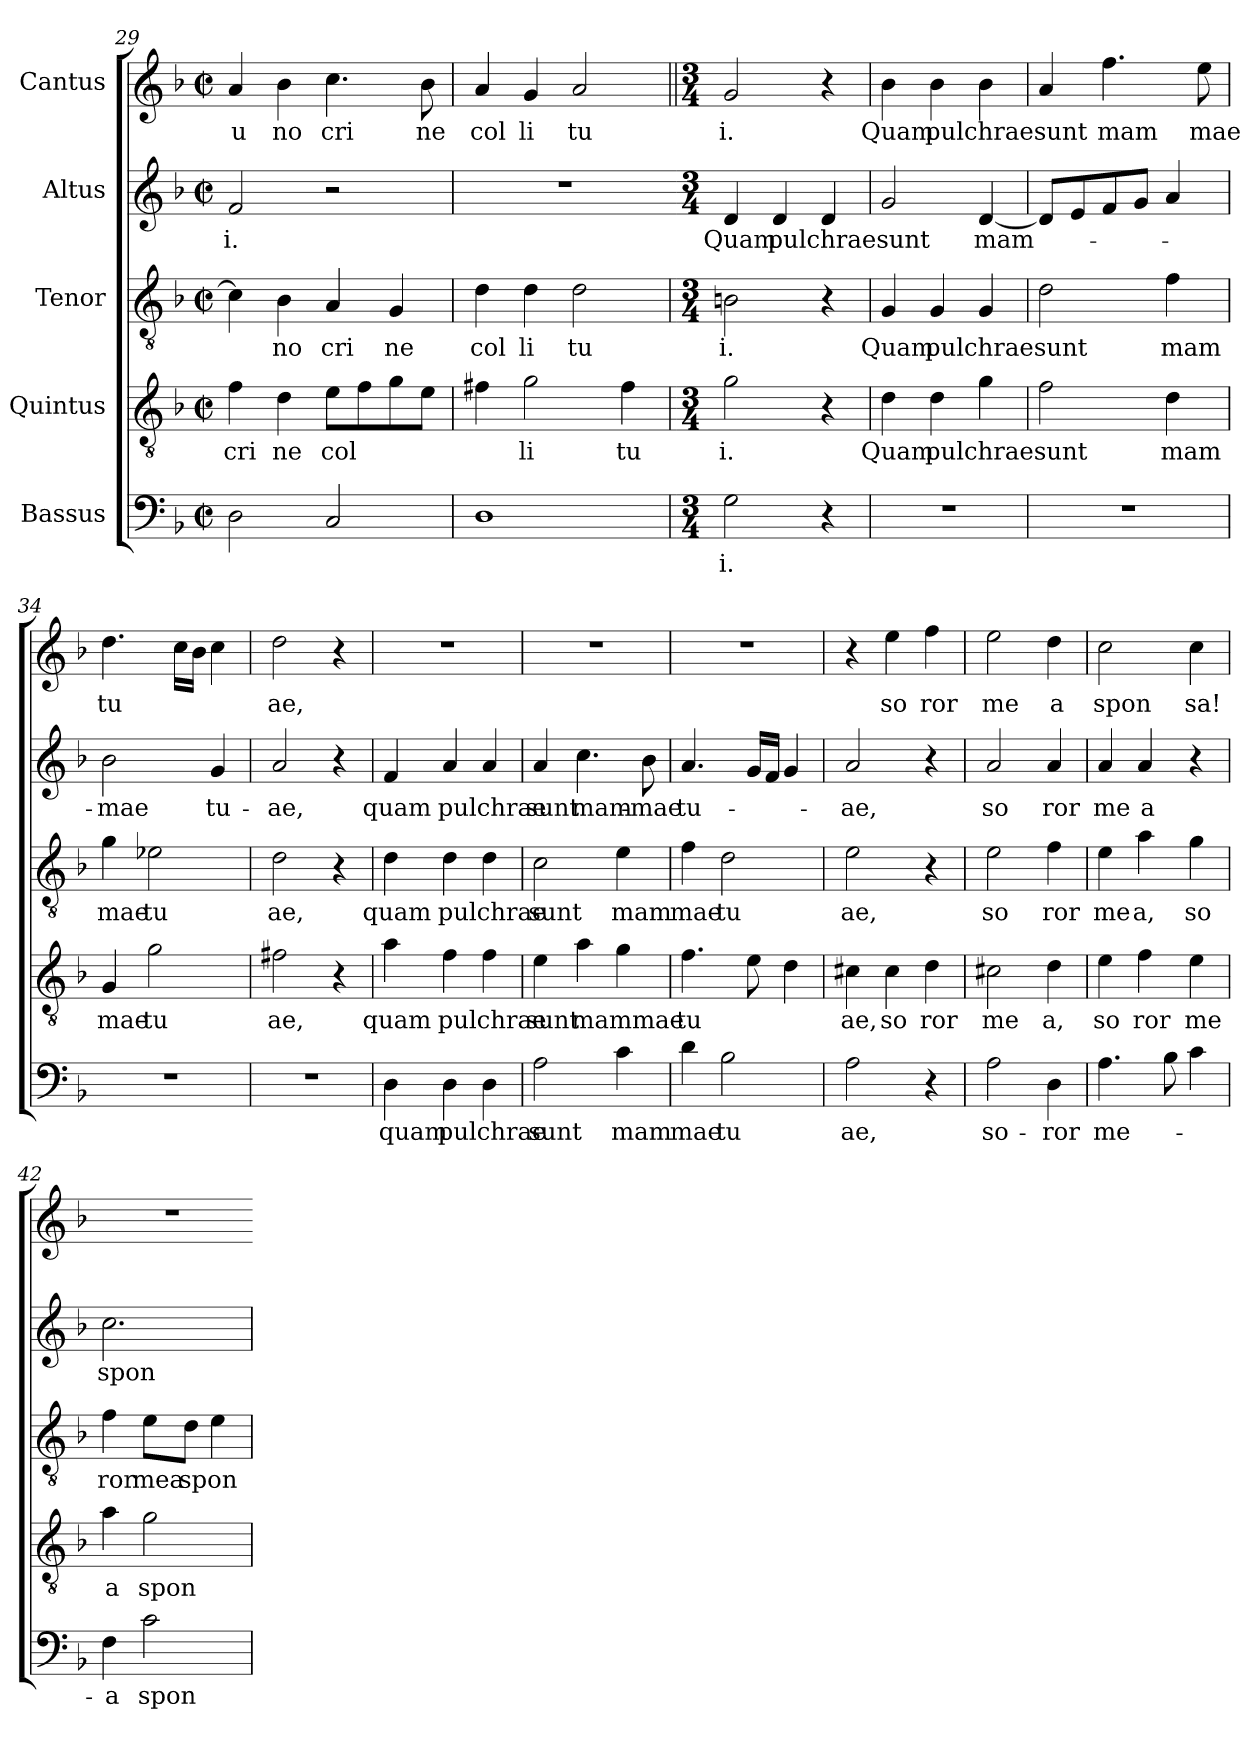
**kern	**text	**kern	**text	**kern	**text	**kern	**text	**kern	**text
*part5	*part5	*part4	*part4	*part3	*part3	*part2	*part2	*part1	*part1
*staff5	*staff5	*staff4	*staff4	*staff3	*staff3	*staff2	*staff2	*staff1	*staff1
*I"Bassus	*	*I"Quintus	*	*I"Tenor	*	*I"Altus	*	*I"Cantus	*
*clefF4	*	*clefGv2	*	*clefGv2	*	*clefG2	*	*clefG2	*
*k[b-]	*	*k[b-]	*	*k[b-]	*	*k[b-]	*	*k[b-]	*
*F:	*	*F:	*	*F:	*	*F:	*	*F:	*
*M2/2	*	*M2/2	*	*M2/2	*	*M2/2	*	*M2/2	*
*met(c|)	*	*met(c|)	*	*met(c|)	*	*met(c|)	*	*met(c|)	*
=29	=29	=29	=29	=29	=29	=29	=29	=29	=29
!	!	!	!LO:LY:b:cj	!	!	!	!LO:LY:b:cj	!	!LO:LY:b:cj
2D\	.	4f\	cri	4c\]	.	2f/	i.	4a/	u
!	!	!	!LO:LY:b:cj	!	!LO:LY:b:cj	!	!	!	!LO:LY:b:cj
.	.	4d\	ne	4B-\	no	.	.	4b-\	no
!	!	!	!LO:LY:b	!	!LO:LY:b:cj	!	!	!	!LO:LY:b:cj
2C/	.	8e\L	col	4A/	cri	2r	.	4.cc\	cri
.	.	8f\	.	.	.	.	.	.	.
!	!	!	!	!	!LO:LY:b:cj	!	!	!	!
.	.	8g\	.	4G/	ne	.	.	.	.
!	!	!	!	!	!	!	!	!	!LO:LY:b:cj
.	.	8e\J	.	.	.	.	.	8b-\	ne
=30	=30	=30	=30	=30	=30	=30	=30	=30	=30
!	!	!	!	!	!LO:LY:b:cj	!	!	!	!LO:LY:b:cj
1D	.	4f#\	.	4d\	col	1r	.	4a/	col
!	!	!	!LO:LY:b:cj	!	!LO:LY:b:cj	!	!	!	!LO:LY:b:cj
.	.	2g\	li	4d\	li	.	.	4g/	li
!	!	!	!	!	!LO:LY:b:cj	!	!	!	!LO:LY:b:cj
.	.	.	.	2d\	tu	.	.	2a/	tu
!	!	!	!LO:LY:b:cj	!	!	!	!	!	!
.	.	4f#\	tu	.	.	.	.	.	.
=31	=31||	=31	=31||	=31	=31||	=31	=31||	=31||	=31||
*M3/4	*	*M3/4	*	*M3/4	*	*M3/4	*	*M3/4	*
!	!LO:LY:b:cj	!	!LO:LY:b:cj	!	!LO:LY:b:cj	!	!LO:LY:b:cj	!	!LO:LY:b:cj
2G\	i.	2g\	i.	2Bn\	i.	4d/	Quam	2g/	i.
!	!	!	!	!	!	!	!LO:LY:b	!	!
.	.	.	.	.	.	4d/	pulchrae	.	.
4r	.	4r	.	4r	.	4d/	.	4r	.
!!LO:LB:g=z
=32	=32	=32	=32	=32	=32	=32	=32	=32	=32
!LO:N:vis=1	!	!	!LO:LY:b:cj	!	!LO:LY:b:cj	!	!LO:LY:b:cj	!	!LO:LY:b:cj
2.r	.	4d\	Quam	4G/	Quam	2g/	sunt	4b-\	Quam
!	!	!	!LO:LY:b	!	!LO:LY:b	!	!	!	!LO:LY:b
.	.	4d\	pulchrae	4G/	pulchrae	.	.	4b-\	pulchrae
!	!	!	!	!	!	!	!LO:LY:b	!	!
.	.	4g\	.	4G/	.	[<4d/	mam-	4b-\	.
=33	=33	=33	=33	=33	=33	=33	=33	=33	=33
!LO:N:vis=1	!	!	!LO:LY:b:cj	!	!LO:LY:b:cj	!	!	!	!LO:LY:b:cj
2.r	.	2f\	sunt	2d\	sunt	8d/L]	.	4a/	sunt
.	.	.	.	.	.	8e/	.	.	.
!	!	!	!	!	!	!	!	!	!LO:LY:b:cj
.	.	.	.	.	.	8f/	.	4.ff\	mam
.	.	.	.	.	.	8g/J	.	.	.
!	!	!	!LO:LY:b:cj	!	!LO:LY:b:cj	!	!	!	!
.	.	4d\	mam	4f\	mam	4a/	.	.	.
!	!	!	!	!	!	!	!	!	!LO:LY:b:cj
.	.	.	.	.	.	.	.	8ee\	mae
=34	=34	=34	=34	=34	=34	=34	=34	=34	=34
!LO:N:vis=1	!	!	!LO:LY:b:cj	!	!LO:LY:b:cj	!	!LO:LY:b:cj	!	!LO:LY:b:cj
2.r	.	4G/	mae	4g\	mae	2b-\	-mae	4.dd\	tu
!	!	!	!LO:LY:b:cj	!	!LO:LY:b:cj	!	!	!	!
.	.	2g\	tu	2e-X\	tu	.	.	.	.
.	.	.	.	.	.	.	.	16cc\L	.
.	.	.	.	.	.	.	.	16b-\J	.
!	!	!	!	!	!	!	!LO:LY:b:cj	!	!
.	.	.	.	.	.	4g/	tu-	4cc\	.
=35	=35	=35	=35	=35	=35	=35	=35	=35	=35
!LO:N:vis=1	!	!	!LO:LY:b:cj	!	!LO:LY:b:cj	!	!LO:LY:b:cj	!	!LO:LY:b:cj
2.r	.	2f#X\	ae,	2d\	ae,	2a/	-ae,	2dd\	ae,
.	.	4r	.	4r	.	4r	.	4r	.
=36	=36	=36	=36	=36	=36	=36	=36	=36	=36
!	!LO:LY:b:cj	!	!LO:LY:b:cj	!	!LO:LY:b:cj	!	!LO:LY:b:cj	!LO:N:vis=1	!
4D\	quam	4a\	quam	4d\	quam	4f/	quam	2.r	.
!	!LO:LY:b	!	!LO:LY:b	!	!LO:LY:b	!	!LO:LY:b	!	!
4D\	pulchrae	4f\	pulchrae	4d\	pulchrae	4a/	pulchrae	.	.
4D\	.	4f\	.	4d\	.	4a/	.	.	.
=37	=37	=37	=37	=37	=37	=37	=37	=37	=37
!	!LO:LY:b:cj	!	!LO:LY:b:cj	!	!LO:LY:b:cj	!	!LO:LY:b:cj	!LO:N:vis=1	!
2A\	sunt	4e\	sunt	2c\	sunt	4a/	sunt	2.r	.
!	!	!	!LO:LY:b:cj	!	!	!	!LO:LY:b:cj	!	!
.	.	4a\	mammae	.	.	4.cc\	mam-	.	.
!	!LO:LY:b:cj	!	!	!	!LO:LY:b:cj	!	!	!	!
4c\	mam	4g\	.	4e\	mam	.	.	.	.
!	!	!	!	!	!	!	!LO:LY:b:cj	!	!
.	.	.	.	.	.	8b-\	-mae	.	.
=38	=38	=38	=38	=38	=38	=38	=38	=38	=38
!	!LO:LY:b:cj	!	!LO:LY:b:cj	!	!LO:LY:b:cj	!	!LO:LY:b:cj	!LO:N:vis=1	!
4d\	mae	4.f\	tu	4f\	mae	4.a/	tu-	2.r	.
!	!LO:LY:b:cj	!	!	!	!LO:LY:b:cj	!	!	!	!
2B-\	tu	.	.	2d\	tu	.	.	.	.
.	.	8e\	.	.	.	16g/L	.	.	.
.	.	.	.	.	.	16f/J	.	.	.
.	.	4d\	.	.	.	4g/	.	.	.
=39	=39	=39	=39	=39	=39	=39	=39	=39	=39
!	!LO:LY:b:cj	!	!LO:LY:b:cj	!	!LO:LY:b:cj	!	!LO:LY:b:cj	!	!
2A\	ae,	4c#X\	ae,	2e\	ae,	2a/	-ae,	4r	.
!	!	!	!LO:LY:b:cj	!	!	!	!	!	!LO:LY:b:cj
.	.	4c#\	so	.	.	.	.	4ee\	so
!	!	!	!LO:LY:b:cj	!	!	!	!	!	!LO:LY:b:cj
4r	.	4d\	ror	4r	.	4r	.	4ff\	ror
!!LO:PB:g=z
=40	=40	=40	=40	=40	=40	=40	=40	=40	=40
!	!LO:LY:b:cj	!	!LO:LY:b:cj	!	!LO:LY:b:cj	!	!LO:LY:b:cj	!	!LO:LY:b:cj
2A\	so-	2c#X\	me	2e\	so	2a/	so	2ee\	me
!	!LO:LY:b:cj	!	!LO:LY:b:cj	!	!LO:LY:b:cj	!	!LO:LY:b:cj	!	!LO:LY:b:cj
4D\	-ror	4d\	a,	4f\	ror	4a/	ror	4dd\	a
=41	=41	=41	=41	=41	=41	=41	=41	=41	=41
!	!LO:LY:b	!	!LO:LY:b:cj	!	!LO:LY:b:cj	!	!LO:LY:b:cj	!	!LO:LY:b:cj
4.A\	me-	4e\	so	4e\	me	4a/	me	2cc\	spon
!	!	!	!LO:LY:b:cj	!	!LO:LY:b:cj	!	!LO:LY:b:cj	!	!
.	.	4f\	ror	4a\	a,	4a/	a	.	.
8B-\	.	.	.	.	.	.	.	.	.
!	!	!	!LO:LY:b:cj	!	!LO:LY:b:cj	!	!	!	!LO:LY:b:cj
4c\	.	4e\	me	4g\	so	4r	.	4cc\	sa!
=42	=42	=42	=42	=42	=42	=42	=42	=42	=42
!	!LO:LY:b:cj	!	!LO:LY:b:cj	!	!LO:LY:b:cj	!	!LO:LY:b:cj	!LO:N:vis=1	!
4F\	-a	4a\	a	4f\	ror	2.cc\	spon	2.r	.
!	!LO:LY:b:cj	!	!LO:LY:b:cj	!	!LO:LY:b:cj	!	!	!	!
2c\	spon-	2g\	spon	8e\L	mea	.	.	.	.
!	!	!	!	!	!LO:LY:b	!	!	!	!
.	.	.	.	8d\J	spon	.	.	.	.
.	.	.	.	4e\	.	.	.	.	.
=	=||	=	=||	=	=||	=	=||	=||	=||
*-	*-	*-	*-	*-	*-	*-	*-	*-	*-
